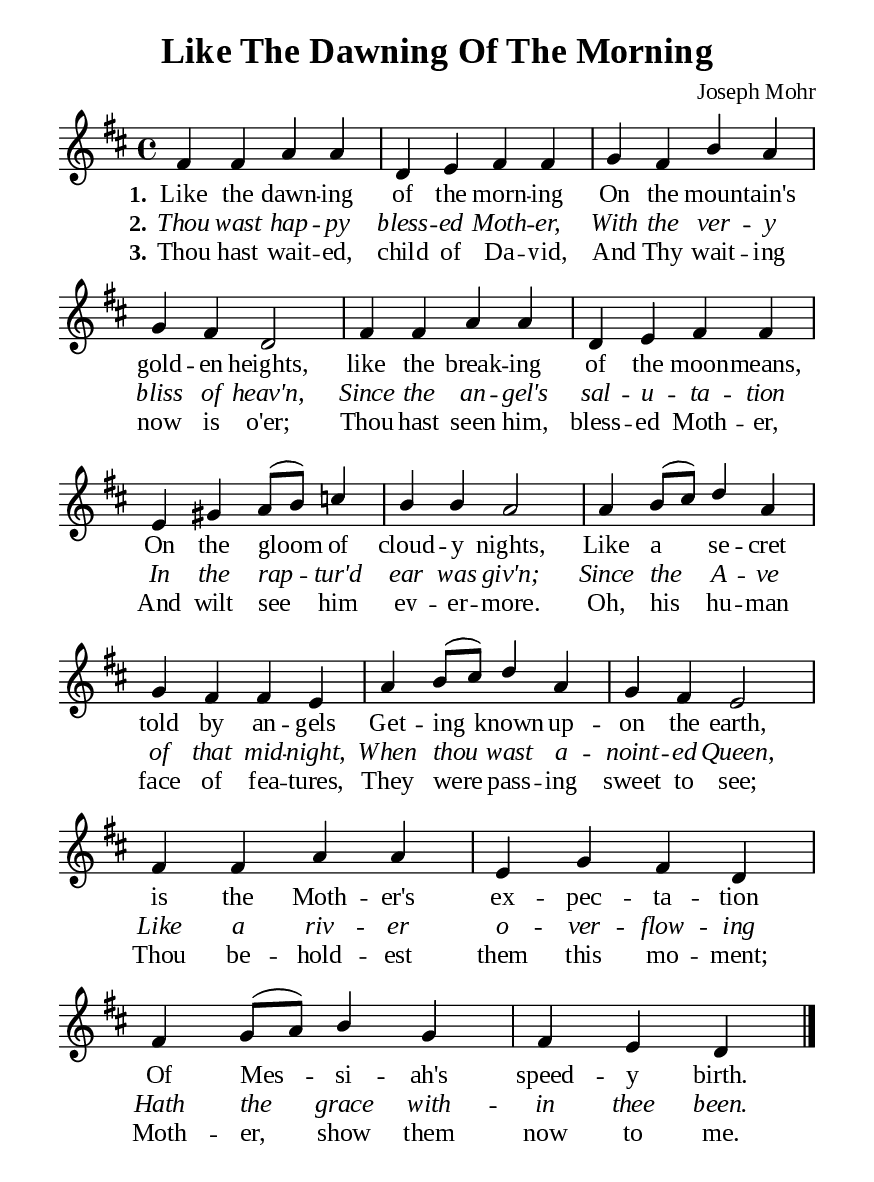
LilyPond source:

\version "2.18.2"

\header {
  title = "Like The Dawning Of The Morning"
  composer = "Joseph Mohr"
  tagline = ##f
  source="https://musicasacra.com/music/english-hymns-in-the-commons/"
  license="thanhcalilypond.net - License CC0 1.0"
}

global= {
  \key d \major
  \time 4/4
  \override Score.BarNumber.break-visibility = ##(#f #f #f)
}

\paper {
  #(set-paper-size "a5")
  top-margin = 10\mm
  bottom-margin = 5\mm
  left-margin = 10\mm
  right-margin = 10\mm
  indent = #0
  #(define fonts
	 (make-pango-font-tree "Liberation Serif"
	 		       "Liberation Serif"
			       "Liberation Serif"
			       (/ 20 20)))
  system-system-spacing = #'((basic-distance . 2.5) (padding . 2.5))
}

printItalic = \with {
  \override LyricText.font-shape = #'italic
}

% Verse music
musicVerseSoprano = \relative c' {
  fis4 fis a a |
  d, e fis fis |
  g fis b a |
  g fis d2 |
  fis4 fis a a |
  d, e fis fis |
  e gis a8 (b) c4 |
  b b a2 |
  a4 b8 (cis) d4 a |
  g fis fis e |
  a b8 (cis) d4 a |
  g fis e2 |
  fis4 fis a a |
  e g fis d |
  fis g8 (a) b4 g |
  fis e d \bar "|."
}

% Verse lyrics
verseOne = \lyricmode {
  \set stanza = #"1."
  Like the dawn -- ing of the morn -- ing
  On the moun -- tain's gold -- en heights,
  like the break -- ing of the moon -- means,
  On the gloom of cloud -- y nights,
  Like a se -- cret told by an -- gels
  Get -- ing known up -- on the earth, is the Moth -- er's
  ex -- pec -- ta -- tion
  Of Mes -- si -- ah's speed -- y birth.
}

verseTwo = \lyricmode {
  \set stanza = #"2."
  Thou wast hap -- py bless -- ed Moth -- er,
  With the ver -- y bliss of heav'n,
  Since the an -- gel's sal -- u -- ta -- tion
  In the rap -- tur'd ear was giv'n;
  Since the A -- ve of that mid -- night,
  When thou wast a -- noint -- ed Queen,
  Like a riv -- er o -- ver -- flow -- ing
  Hath the grace with -- in thee been.
  
}

verseThree = \lyricmode {
  \set stanza = #"3."
  Thou hast wait -- ed, child of Da -- vid,
  And Thy wait -- ing now is o'er;
  Thou hast seen him, bless -- ed Moth -- er,
  And wilt see him ev -- er -- more.
  Oh, his hu -- man face of fea -- tures,
  They were pass -- ing sweet to see;
  Thou be -- hold -- est them this mo -- ment;
  Moth -- er, show them now to me.
}

% Layout
\score {
    \new ChoirStaff <<
      \new Staff <<
        \clef "treble"
        \new Voice = "sopranos" { \global \stemUp \slurUp \musicVerseSoprano }
      >>
      \new Lyrics \lyricsto sopranos \verseOne
      \new Lyrics \printItalic \lyricsto sopranos \verseTwo
      \new Lyrics \lyricsto sopranos \verseThree
    >>
}
